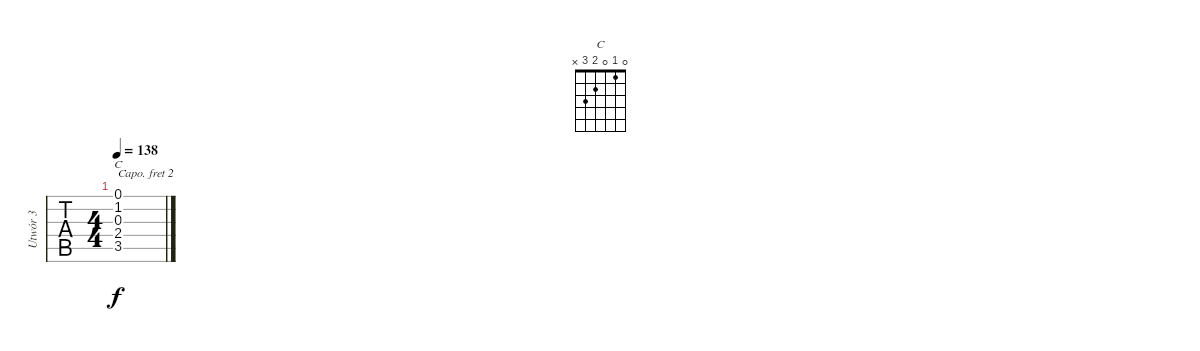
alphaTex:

\track ("Utwór 3" "Utwór 3") {instrument acousticguitarsteel}
\staff {tabs}
\capo 2
\tuning (E4 B3 G3 D3 A2 E2) {hide}
\chord ("C" 0 1 0 2 3 x)
\ts (4 4)
\tempo 138
\clef g2
\ks c
(0.1 1.2 0.3 2.4 3.5).1{ch "C" dy f}
